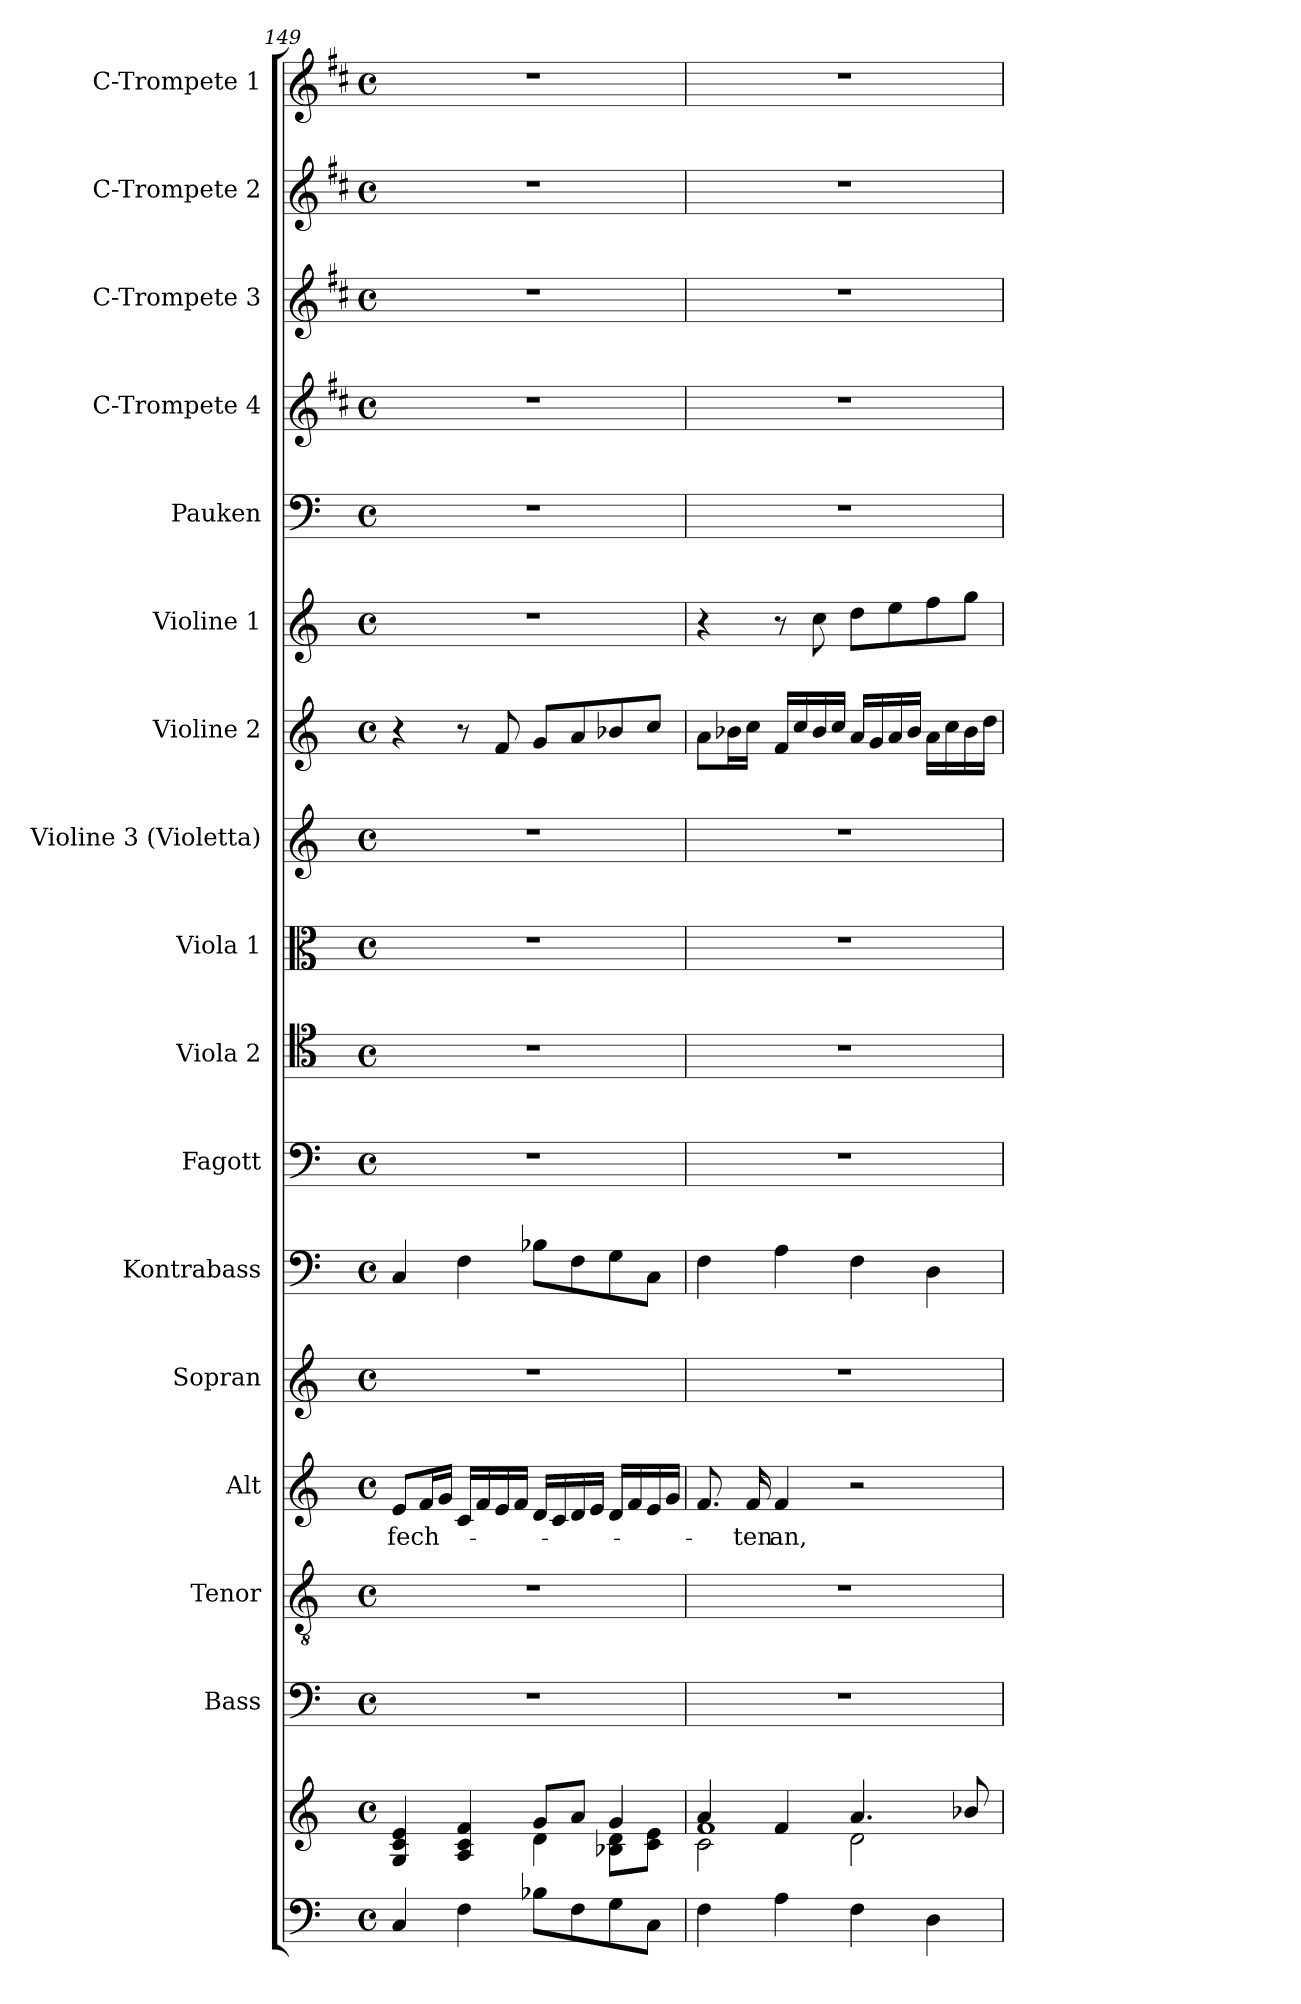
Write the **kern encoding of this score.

**kern	**kern	**kern	**kern	**kern	**text	**kern	**kern	**kern	**kern	**kern	**kern	**kern	**kern	**kern	**kern	**kern	**kern	**kern
*part17	*part17	*part16	*part15	*part14	*part14	*part13	*part12	*part11	*part10	*part9	*part8	*part7	*part6	*part5	*part4	*part3	*part2	*part1
*staff18	*staff17	*staff16	*staff15	*staff14	*staff14	*staff13	*staff12	*staff11	*staff10	*staff9	*staff8	*staff7	*staff6	*staff5	*staff4	*staff3	*staff2	*staff1
*	*	*I"Bass	*I"Tenor	*I"Alt	*	*I"Sopran	*I"Kontrabass	*I"Fagott	*I"Viola 2	*I"Viola 1	*I"Violine 3 (Violetta)	*I"Violine 2	*I"Violine 1	*I"Pauken	*I"C-Trompete 4	*I"C-Trompete 3	*I"C-Trompete 2	*I"C-Trompete 1
*	*	*I'B.	*I'T.	*I'A.	*	*I'S.	*I'Kb.	*I'Fg.	*I'Vla. 2	*I'Vla. 1	*I'Vl. 3	*I'Vl. 2	*I'Vl. 1	*I'Pk.	*I'C Trp. 4	*I'C Trp. 3	*I'C Trp. 2	*I'C Trp. 1
*clefF4	*clefG2	*clefF4	*clefGv2	*clefG2	*	*clefG2	*clefF4	*clefF4	*clefC4	*clefC3	*clefG2	*clefG2	*clefG2	*clefF4	*clefG2	*clefG2	*clefG2	*clefG2
*	*	*	*	*	*	*	*ITrd7c12	*	*	*	*	*	*	*	*ITrd1c2	*ITrd1c2	*ITrd1c2	*ITrd1c2
*k[]	*k[]	*k[]	*k[]	*k[]	*	*k[]	*k[]	*k[]	*k[]	*k[]	*k[]	*k[]	*k[]	*k[]	*k[]	*k[]	*k[]	*k[]
*C:	*C:	*C:	*C:	*C:	*	*C:	*C:	*C:	*C:	*C:	*C:	*C:	*C:	*C:	*C:	*C:	*C:	*C:
*M4/4	*M4/4	*M4/4	*M4/4	*M4/4	*	*M4/4	*M4/4	*M4/4	*M4/4	*M4/4	*M4/4	*M4/4	*M4/4	*M4/4	*M4/4	*M4/4	*M4/4	*M4/4
*met(c)	*met(c)	*met(c)	*met(c)	*met(c)	*	*met(c)	*met(c)	*met(c)	*met(c)	*met(c)	*met(c)	*met(c)	*met(c)	*met(c)	*met(c)	*met(c)	*met(c)	*met(c)
=149	=149	=149	=149	=149	=149	=149	=149	=149	=149	=149	=149	=149	=149	=149	=149	=149	=149	=149
*	*^	*	*	*	*	*	*	*	*	*	*	*	*	*	*	*	*	*
!	!	!	!	!	!	!LO:LY:b	!	!	!	!	!	!	!	!	!	!	!	!	!
4C/	4G/ 4c/ 4e/	2ryy	1r	1r	8e/L	fech-	1r	4CC/	1r	1r	1r	1r	4r	1r	1r	1r	1r	1r	1r
.	.	.	.	.	16f/L	.	.	.	.	.	.	.	.	.	.	.	.	.	.
.	.	.	.	.	16g/JJ	.	.	.	.	.	.	.	.	.	.	.	.	.	.
4F\	4A/ 4c/ 4f/	.	.	.	16c/LL	.	.	4FF\	.	.	.	.	8r	.	.	.	.	.	.
.	.	.	.	.	16f/	.	.	.	.	.	.	.	.	.	.	.	.	.	.
.	.	.	.	.	16e/	.	.	.	.	.	.	.	8f/	.	.	.	.	.	.
.	.	.	.	.	16f/JJ	.	.	.	.	.	.	.	.	.	.	.	.	.	.
8B-X\L	8g/L	4d\	.	.	16d/LL	.	.	8BB-X\L	.	.	.	.	8g/L	.	.	.	.	.	.
.	.	.	.	.	16c/	.	.	.	.	.	.	.	.	.	.	.	.	.	.
8F\	8a/J	.	.	.	16d/	.	.	8FF\	.	.	.	.	8a/	.	.	.	.	.	.
.	.	.	.	.	16e/JJ	.	.	.	.	.	.	.	.	.	.	.	.	.	.
8G\	4g/	8B-X\ 8d\L	.	.	16d/LL	.	.	8GG\	.	.	.	.	8b-X/	.	.	.	.	.	.
.	.	.	.	.	16f/	.	.	.	.	.	.	.	.	.	.	.	.	.	.
8C\J	.	8c\ 8e\J	.	.	16e/	.	.	8CC\J	.	.	.	.	8cc/J	.	.	.	.	.	.
.	.	.	.	.	16g/JJ	.	.	.	.	.	.	.	.	.	.	.	.	.	.
!!LO:PB:g=z
=150	=150	=150	=150	=150	=150	=150	=150	=150	=150	=150	=150	=150	=150	=150	=150	=150	=150	=150	=150
*	*	*^	*	*	*	*	*	*	*	*	*	*	*	*	*	*	*	*	*
4F\	4a/	2c\	1f	1r	1r	8.f/	.	1r	4FF\	1r	1r	1r	1r	8a\L	4r	1r	1r	1r	1r	1r
.	.	.	.	.	.	.	.	.	.	.	.	.	.	16b-X\L	.	.	.	.	.	.
!	!	!	!	!	!	!	!LO:LY:b	!	!	!	!	!	!	!	!	!	!	!	!	!
.	.	.	.	.	.	16f/	-ten	.	.	.	.	.	.	16cc\JJ	.	.	.	.	.	.
!	!	!	!	!	!	!	!LO:LY:b	!	!	!	!	!	!	!	!	!	!	!	!	!
4A\	4f/	.	.	.	.	4f/	an,	.	4AA\	.	.	.	.	16f/LL	8r	.	.	.	.	.
.	.	.	.	.	.	.	.	.	.	.	.	.	.	16cc/	.	.	.	.	.	.
.	.	.	.	.	.	.	.	.	.	.	.	.	.	16b-/	8cc\	.	.	.	.	.
.	.	.	.	.	.	.	.	.	.	.	.	.	.	16cc/JJ	.	.	.	.	.	.
4F\	4.a/	2d\	.	.	.	2r	.	.	4FF\	.	.	.	.	16a/LL	8dd\L	.	.	.	.	.
.	.	.	.	.	.	.	.	.	.	.	.	.	.	16g/	.	.	.	.	.	.
.	.	.	.	.	.	.	.	.	.	.	.	.	.	16a/	8ee\	.	.	.	.	.
.	.	.	.	.	.	.	.	.	.	.	.	.	.	16b-/JJ	.	.	.	.	.	.
4D\	.	.	.	.	.	.	.	.	4DD\	.	.	.	.	16a\LL	8ff\	.	.	.	.	.
.	.	.	.	.	.	.	.	.	.	.	.	.	.	16cc\	.	.	.	.	.	.
.	8b-X/	.	.	.	.	.	.	.	.	.	.	.	.	16b-\	8gg\J	.	.	.	.	.
.	.	.	.	.	.	.	.	.	.	.	.	.	.	16dd\JJ	.	.	.	.	.	.
*	*v	*v	*v	*	*	*	*	*	*	*	*	*	*	*	*	*	*	*	*	*
=	=	=	=	=	=	=	=	=	=	=	=	=	=	=	=	=	=	=
*-	*-	*-	*-	*-	*-	*-	*-	*-	*-	*-	*-	*-	*-	*-	*-	*-	*-	*-
